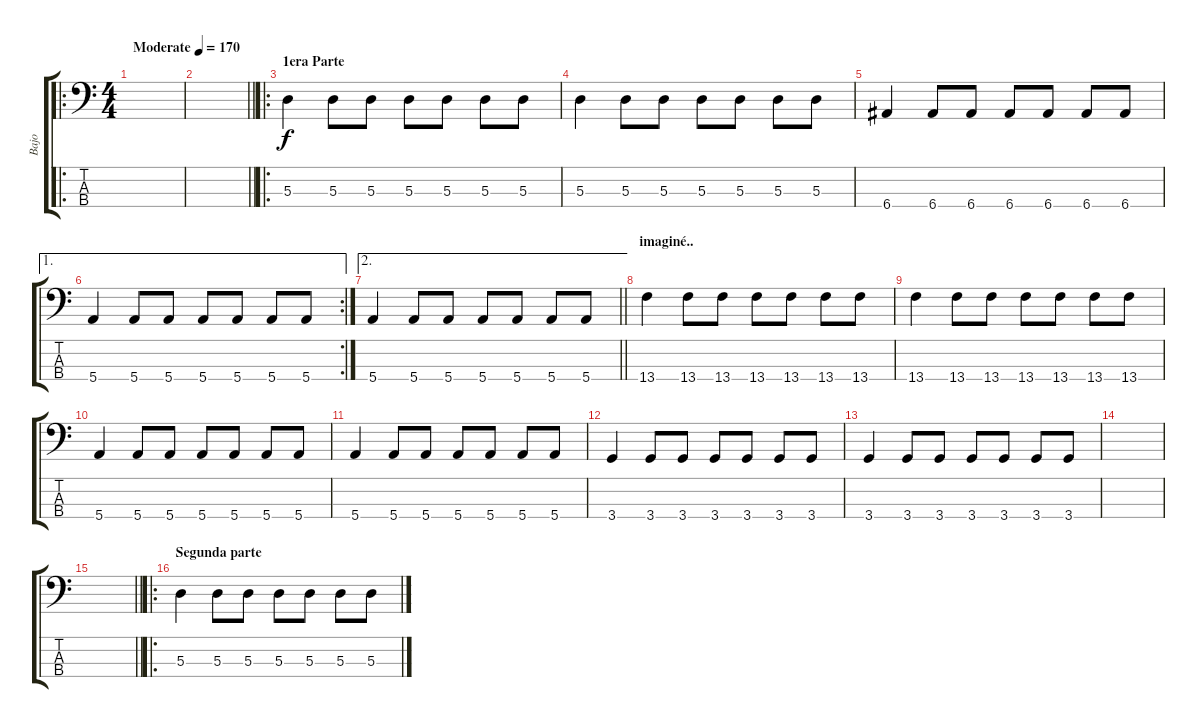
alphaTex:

\track ("Bajo" "Bajo") {instrument electricbassfinger}
\staff {score tabs}
\tuning (G2 D2 A1 E1) {hide}
\ro
\ts (4 4)
\tempo (170 "Moderate")
\clef f4
\ks c
|
\barLineRight lightlight
|
\ro
\section ("" "1era Parte")
5.3.4 5.3.8 5.3.8 5.3.8 5.3.8 5.3.8 5.3.8 |
5.3.4 5.3.8 5.3.8 5.3.8 5.3.8 5.3.8 5.3.8 |
6.4.4 6.4.8 6.4.8 6.4.8 6.4.8 6.4.8 6.4.8 |
\ae 1
\rc 2
5.4.4 5.4.8 5.4.8 5.4.8 5.4.8 5.4.8 5.4.8 |
\ae 2
\barLineRight lightlight
5.4.4 5.4.8 5.4.8 5.4.8 5.4.8 5.4.8 5.4.8 |
\section ("" "imaginé..")
13.4.4 13.4.8 13.4.8 13.4.8 13.4.8 13.4.8 13.4.8 |
13.4.4 13.4.8 13.4.8 13.4.8 13.4.8 13.4.8 13.4.8 |
5.4.4 5.4.8 5.4.8 5.4.8 5.4.8 5.4.8 5.4.8 |
5.4.4 5.4.8 5.4.8 5.4.8 5.4.8 5.4.8 5.4.8 |
3.4.4 3.4.8 3.4.8 3.4.8 3.4.8 3.4.8 3.4.8 |
3.4.4 3.4.8 3.4.8 3.4.8 3.4.8 3.4.8 3.4.8 |
|
\barLineRight lightlight
|
\ro
\section ("" "Segunda parte")
5.3.4 5.3.8 5.3.8 5.3.8 5.3.8 5.3.8 5.3.8
